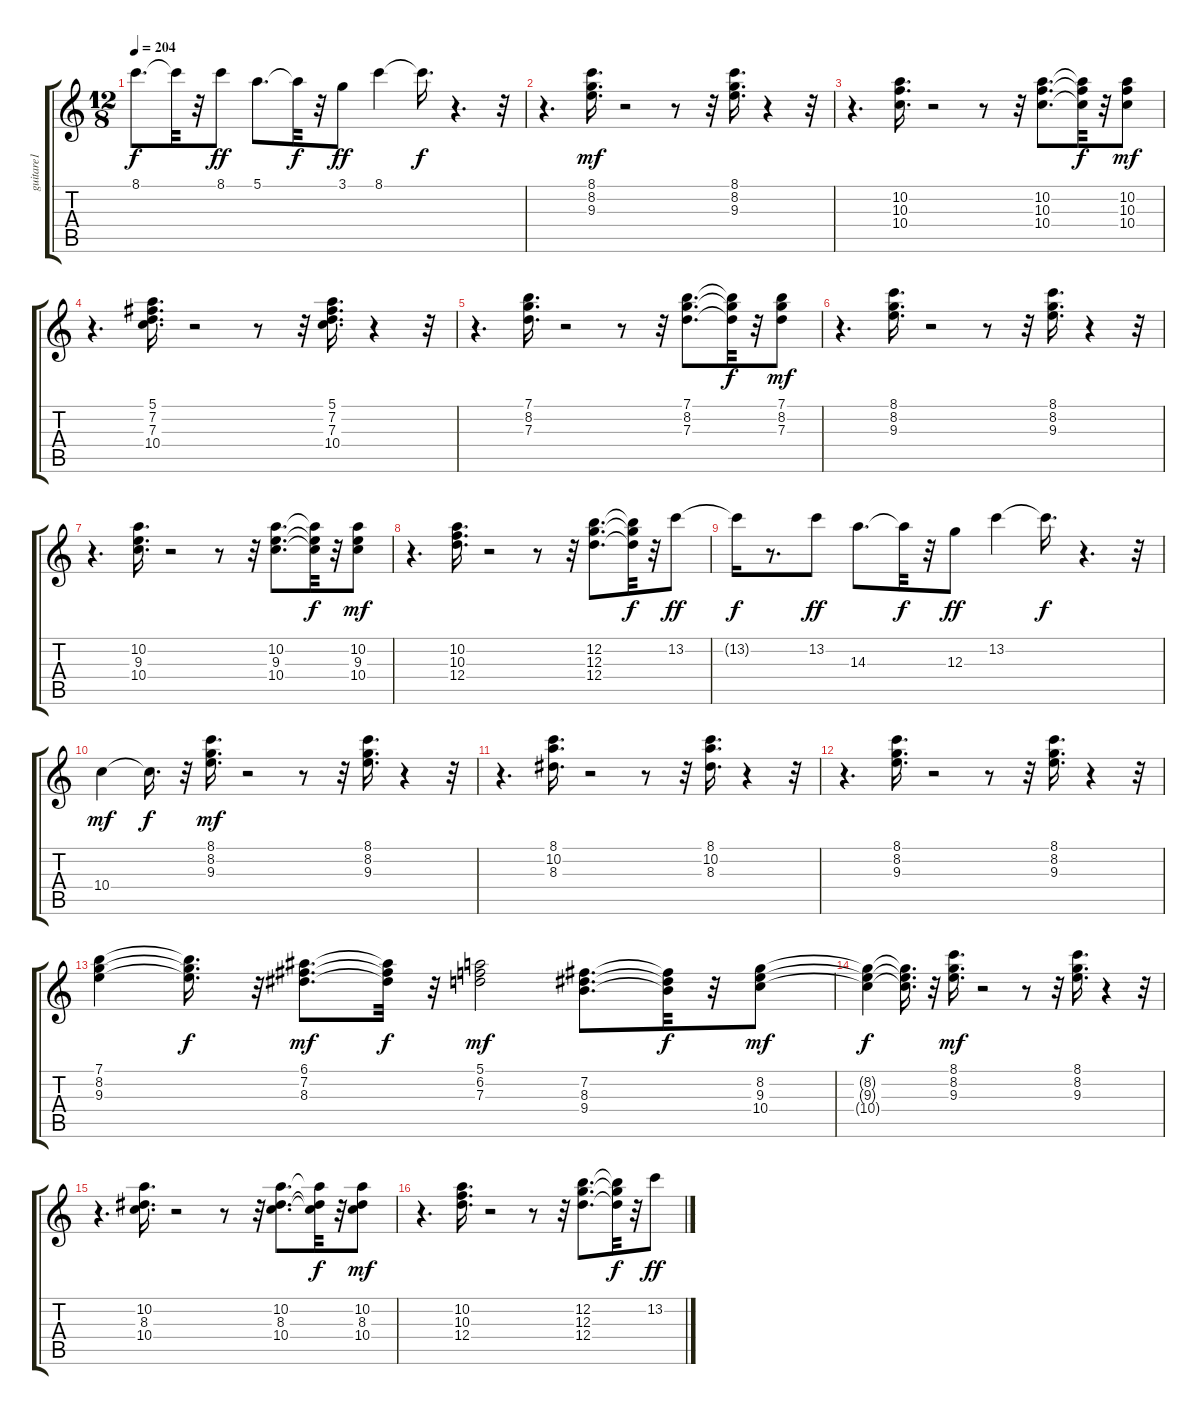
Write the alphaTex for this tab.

\track ("guitare1" "guitare1") {instrument electricguitarclean}
\staff {score tabs}
\tuning (E4 B3 G3 D3 A2 E2) {hide}
\ts (12 8)
\tempo 204
\clef g2
\ks c
8.1{t}.8{d dy f} 8.1{t}.32 r.32 8.1.8{dy ff} 5.1.8{d} 5.1{t}.32{dy f} r.32 3.1.8{dy ff} 8.1.4 8.1{t}.16{d dy f} r.4{d} r.32 |
r.4{d} (8.1 8.2 9.3).16{d dy mf} r.2 r.8 r.32 (8.1 8.2 9.3).16{d} r.4 r.32 |
r.4{d} (10.2 10.3 10.4).16{d} r.2 r.8 r.32 (10.2 10.3 10.4).8{d} (10.2{t} 10.3{t} 10.4{t}).32{dy f} r.32 (10.2 10.3 10.4).8{dy mf} |
r.4{d} (5.1 7.2 7.3 10.4).16{d} r.2 r.8 r.32 (5.1 7.2 7.3 10.4).16{d} r.4 r.32 |
r.4{d} (7.1 8.2 7.3).16{d} r.2 r.8 r.32 (7.1 8.2 7.3).8{d} (7.1{t} 8.2{t} 7.3{t}).32{dy f} r.32 (7.1 8.2 7.3).8{dy mf} |
r.4{d} (8.1 8.2 9.3).16{d} r.2 r.8 r.32 (8.1 8.2 9.3).16{d} r.4 r.32 |
r.4{d} (10.2 9.3 10.4).16{d} r.2 r.8 r.32 (10.2 9.3 10.4).8{d} (10.2{t} 9.3{t} 10.4{t}).32{dy f} r.32 (10.2 9.3 10.4).8{dy mf} |
r.4{d} (10.2 10.3 12.4).16{d} r.2 r.8 r.32 (12.2 12.3 12.4).8{d} (12.2{t} 12.3{t} 12.4{t}).32{dy f} r.32 13.2.8{dy ff} |
13.2{t}.16{dy f} r.8{d} 13.2.8{dy ff} 14.3.8{d} 14.3{t}.32{dy f} r.32 12.3.8{dy ff} 13.2.4 13.2{t}.16{d dy f} r.4{d} r.32 |
10.4.4{dy mf} 10.4{t}.16{d dy f} r.32 (8.1 8.2 9.3).16{d dy mf} r.2 r.8 r.32 (8.1 8.2 9.3).16{d} r.4 r.32 |
r.4{d} (8.1 10.2 8.3).16{d} r.2 r.8 r.32 (8.1 10.2 8.3).16{d} r.4 r.32 |
r.4{d} (8.1 8.2 9.3).16{d} r.2 r.8 r.32 (8.1 8.2 9.3).16{d} r.4 r.32 |
(7.1 8.2 9.3).4 (7.1{t} 8.2{t} 9.3{t}).16{d dy f} r.32 (6.1 7.2 8.3).8{d dy mf} (6.1{t} 7.2{t} 8.3{t}).32{dy f} r.32 (5.1 6.2 7.3).2{dy mf} (7.2 8.3 9.4).8{d} (7.2{t} 8.3{t} 9.4{t}).32{dy f} r.32 (8.2 9.3 10.4).8{dy mf} |
(8.2{t} 9.3{t} 10.4{t}).4{dy f} (8.2{t} 9.3{t} 10.4{t}).16{d} r.32 (8.1 8.2 9.3).16{d dy mf} r.2 r.8 r.32 (8.1 8.2 9.3).16{d} r.4 r.32 |
r.4{d} (10.2 8.3 10.4).16{d} r.2 r.8 r.32 (10.2 8.3 10.4).8{d} (10.2{t} 8.3{t} 10.4{t}).32{dy f} r.32 (10.2 8.3 10.4).8{dy mf} |
r.4{d} (10.2 10.3 12.4).16{d} r.2 r.8 r.32 (12.2 12.3 12.4).8{d} (12.2{t} 12.3{t} 12.4{t}).32{dy f} r.32 13.2.8{dy ff}
